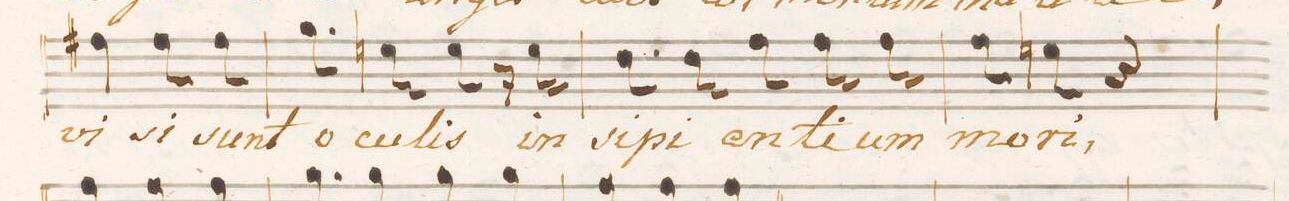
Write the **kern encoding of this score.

**kern	**text
*I"Alto.	*
*clefC3	*
*k[f#]	*
*M2/4	*
4g#X\	vi-
8g#\	-si
8g#\	sunt
=26	=26
8.a\	o-
16fn\	-cu-
8f\	-lis
16r	.
16f\	in-
=27	=27
8.e\	-si-
16e\	-pi-
8g\	-en-
16g\	-ti-
16g\	-um
=28	=28
8g\	mo-
8fn\	-ri,
4r	.
=29	=29
*-	*-
